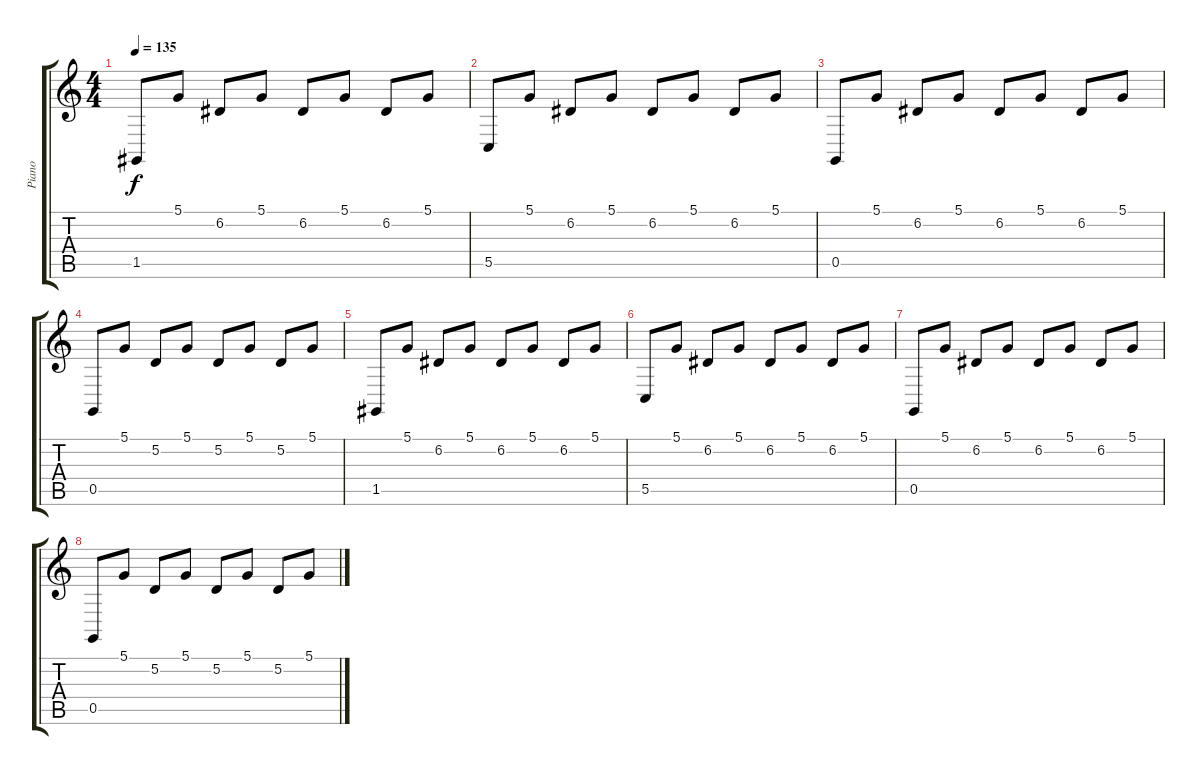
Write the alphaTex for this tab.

\track ("Piano" "Piano") {instrument acousticgrandpiano}
\staff {score tabs}
\tuning (D4 A3 F3 C3 G2 C2) {hide}
\ts (4 4)
\tempo 135
\clef g2
\ks c
1.5.8{dy f} 5.1.8 6.2.8 5.1.8 6.2.8 5.1.8 6.2.8 5.1.8 |
5.5.8 5.1.8 6.2.8 5.1.8 6.2.8 5.1.8 6.2.8 5.1.8 |
0.5.8 5.1.8 6.2.8 5.1.8 6.2.8 5.1.8 6.2.8 5.1.8 |
0.5.8 5.1.8 5.2.8 5.1.8 5.2.8 5.1.8 5.2.8 5.1.8 |
1.5.8 5.1.8 6.2.8 5.1.8 6.2.8 5.1.8 6.2.8 5.1.8 |
5.5.8 5.1.8 6.2.8 5.1.8 6.2.8 5.1.8 6.2.8 5.1.8 |
0.5.8 5.1.8 6.2.8 5.1.8 6.2.8 5.1.8 6.2.8 5.1.8 |
0.5.8 5.1.8 5.2.8 5.1.8 5.2.8 5.1.8 5.2.8 5.1.8
